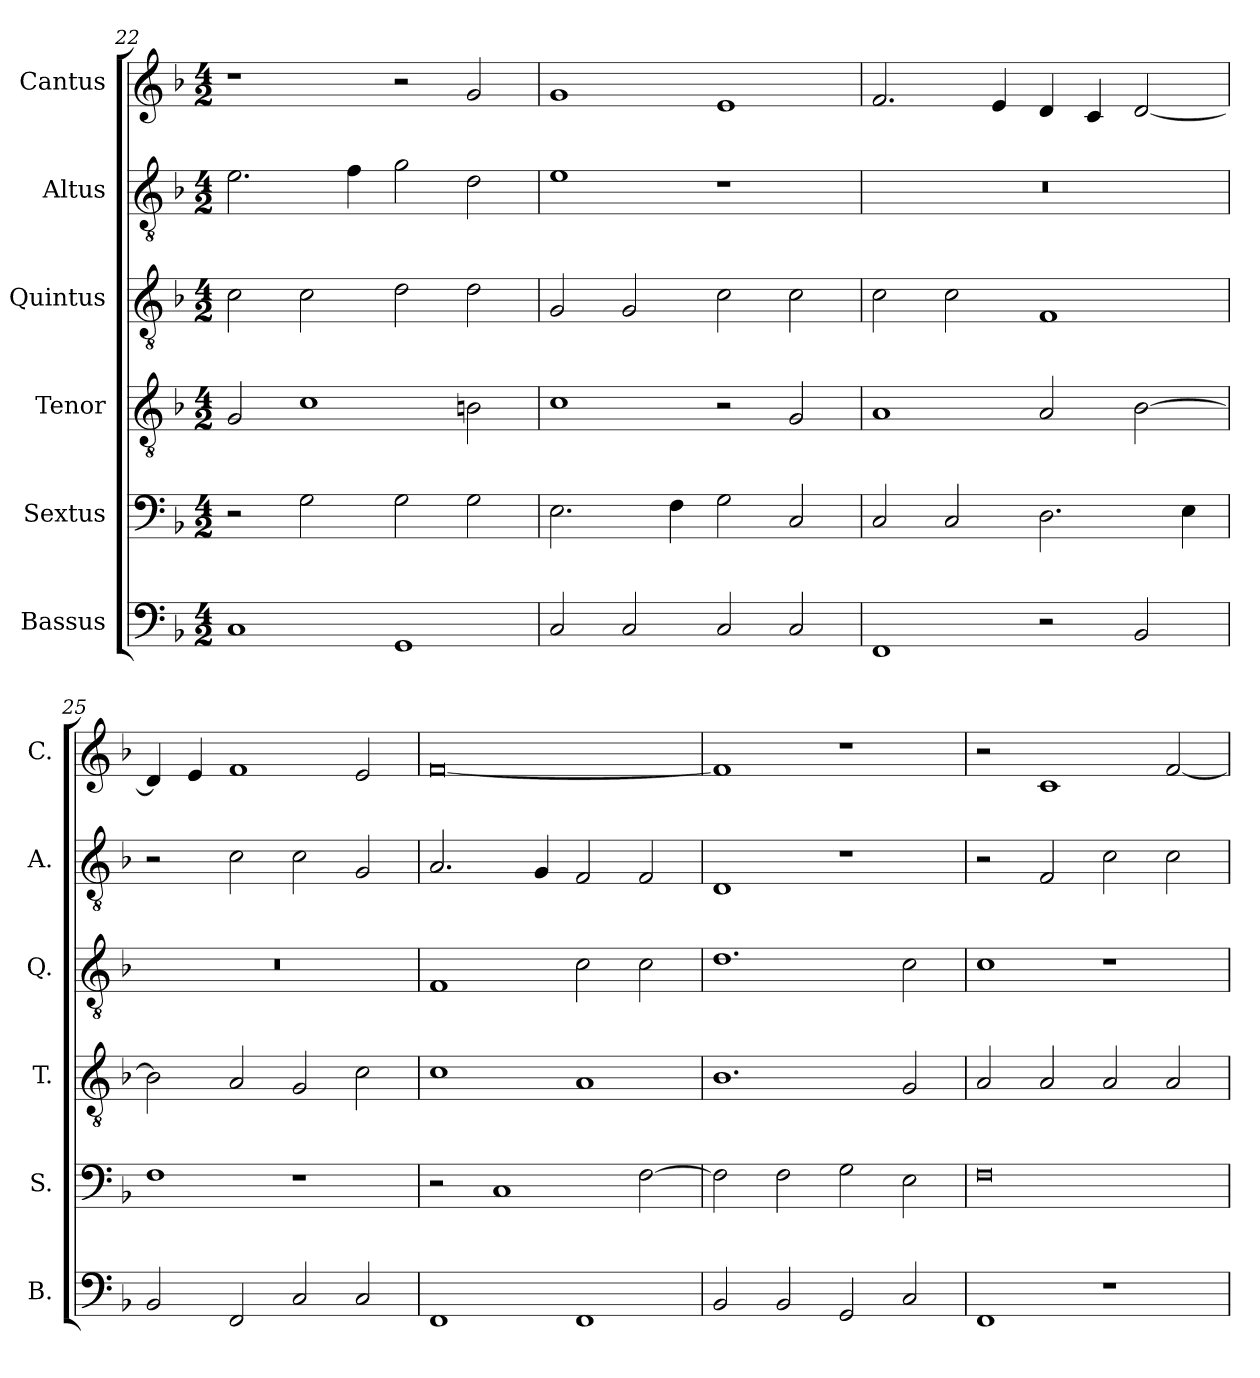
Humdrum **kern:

**kern	**kern	**kern	**kern	**kern	**kern
*part6	*part5	*part4	*part3	*part2	*part1
*staff6	*staff5	*staff4	*staff3	*staff2	*staff1
*I"Bassus	*I"Sextus	*I"Tenor	*I"Quintus	*I"Altus	*I"Cantus
*I'B.	*I'S.	*I'T.	*I'Q.	*I'A.	*I'C.
*clefF4	*clefF4	*clefGv2	*clefGv2	*clefGv2	*clefG2
*k[b-]	*k[b-]	*k[b-]	*k[b-]	*k[b-]	*k[b-]
*F:	*F:	*F:	*F:	*F:	*F:
*M4/2	*M4/2	*M4/2	*M4/2	*M4/2	*M4/2
=22	=22	=22	=22	=22	=22
1C	2r	2G/	2c\	2.e\	1r
.	2G\	1c	2c\	.	.
.	.	.	.	4f\	.
1GG	2G\	.	2d\	2g\	2r
.	2G\	2Bn\	2d\	2d\	2g/
!!LO:PB:g=z
=23	=23	=23	=23	=23	=23
2C/	2.E\	1c	2G/	1e	1g
2C/	.	.	2G/	.	.
.	4F\	.	.	.	.
2C/	2G\	2r	2c\	1r	1e
2C/	2C/	2G/	2c\	.	.
=24	=24	=24	=24	=24	=24
1FF	2C/	1A	2c\	0r	2.f/
.	2C/	.	2c\	.	.
.	.	.	.	.	4e/
2r	2.D\	2A/	1F	.	4d/
.	.	.	.	.	4c/
2BB-/	.	[2B-\	.	.	[2d/
.	4E\	.	.	.	.
=25	=25	=25	=25	=25	=25
2BB-/	1F	2B-\]	0r	2r	4d/]
.	.	.	.	.	4e/
2FF/	.	2A/	.	2c\	1f
2C/	1r	2G/	.	2c\	.
2C/	.	2c\	.	2G/	2e/
=26	=26	=26	=26	=26	=26
1FF	2r	1c	1F	2.A/	[0f
.	1C	.	.	.	.
.	.	.	.	4G/	.
1FF	.	1A	2c\	2F/	.
.	[2F\	.	2c\	2F/	.
=27	=27	=27	=27	=27	=27
2BB-/	2F\]	1.B-	1.d	1D	1f]
2BB-/	2F\	.	.	.	.
2GG/	2G\	.	.	1r	1r
2C/	2E\	2G/	2c\	.	.
=28	=28	=28	=28	=28	=28
1FF	0F	2A/	1c	2r	2r
.	.	2A/	.	2F/	1c
1r	.	2A/	1r	2c\	.
.	.	2A/	.	2c\	[2f/
=	=	=	=	=	=
*-	*-	*-	*-	*-	*-
